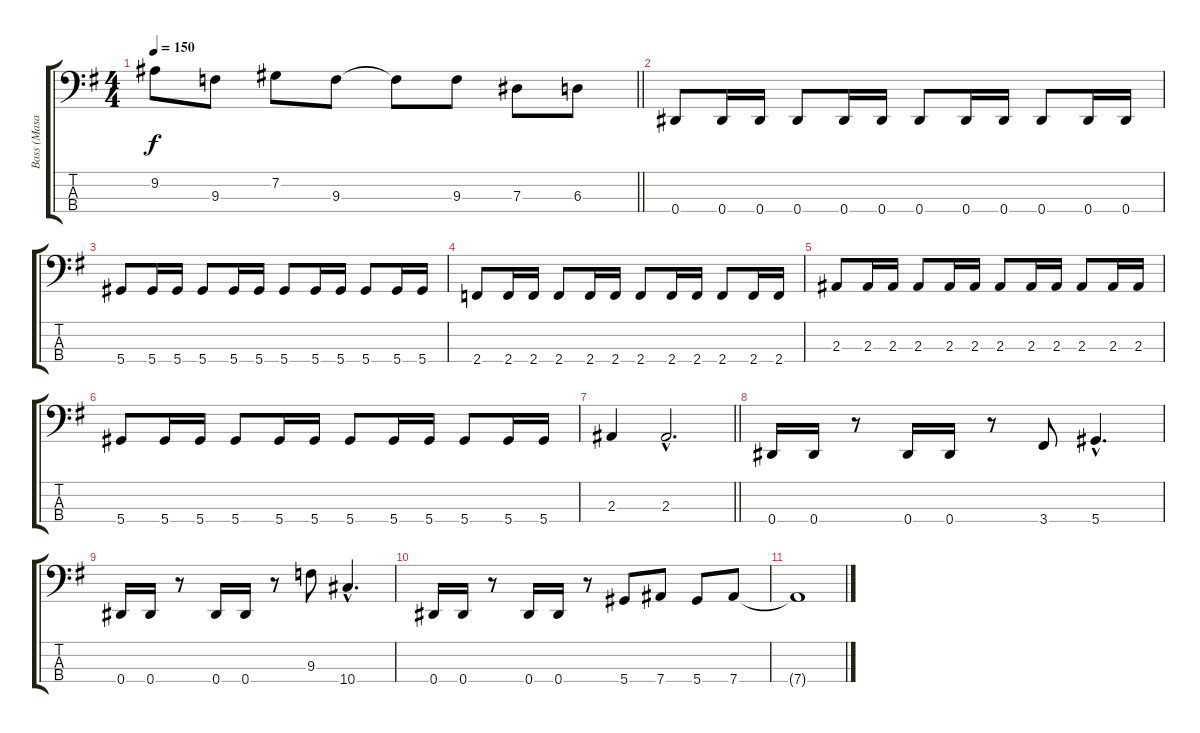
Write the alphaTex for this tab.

\track ("Bass (Masaki)" "Bass (Masa") {instrument electricbassfinger}
\staff {score tabs}
\tuning (Gb2 Db2 Ab1 Eb1) {hide}
\ts (4 4)
\tempo 150
\clef f4
\barLineRight lightlight
\ks g
9.2.8{dy f} 9.3.8 7.2.8 9.3.8 9.3{t}.8 9.3.8 7.3.8 6.3.8 |
0.4.8 0.4.16 0.4.16 0.4.8 0.4.16 0.4.16 0.4.8 0.4.16 0.4.16 0.4.8 0.4.16 0.4.16 |
5.4.8 5.4.16 5.4.16 5.4.8 5.4.16 5.4.16 5.4.8 5.4.16 5.4.16 5.4.8 5.4.16 5.4.16 |
2.4.8 2.4.16 2.4.16 2.4.8 2.4.16 2.4.16 2.4.8 2.4.16 2.4.16 2.4.8 2.4.16 2.4.16 |
2.3.8 2.3.16 2.3.16 2.3.8 2.3.16 2.3.16 2.3.8 2.3.16 2.3.16 2.3.8 2.3.16 2.3.16 |
5.4.8 5.4.16 5.4.16 5.4.8 5.4.16 5.4.16 5.4.8 5.4.16 5.4.16 5.4.8 5.4.16 5.4.16 |
\barLineRight lightlight
2.3.4 2.3{hac}.2{d} |
0.4.16 0.4.16 r.8 0.4.16 0.4.16 r.8 3.4.8 5.4{hac}.4{d} |
0.4.16 0.4.16 r.8 0.4.16 0.4.16 r.8 9.3.8 10.4{hac}.4{d} |
0.4.16 0.4.16 r.8 0.4.16 0.4.16 r.8 5.4.8 7.4.8 5.4.8 7.4.8 |
7.4{t}.1
